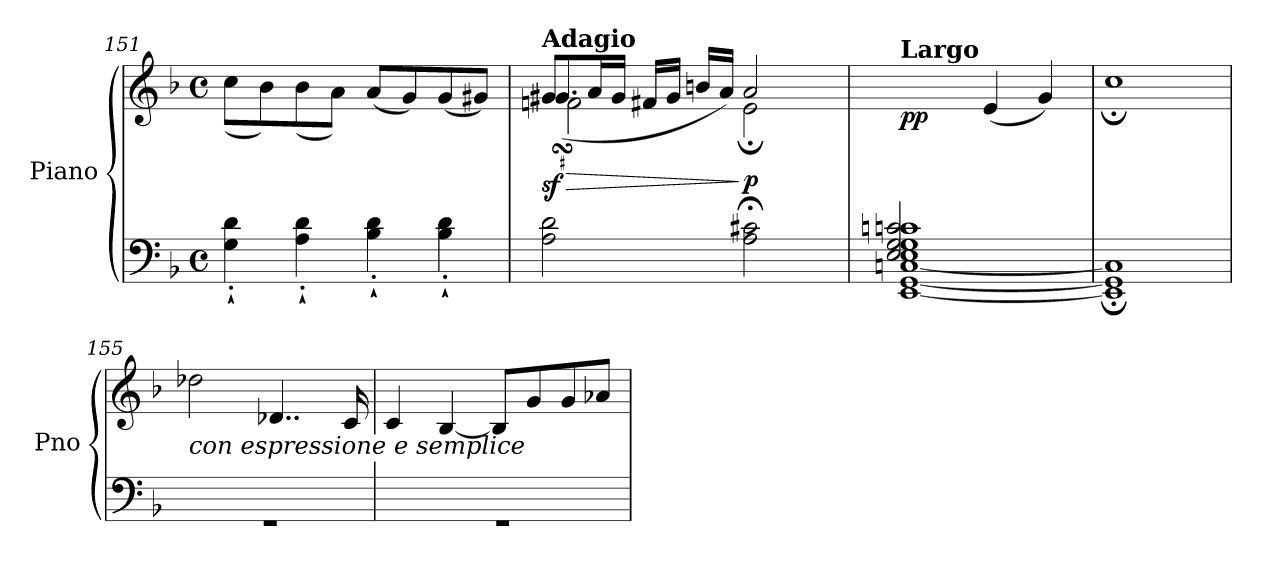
**kern	**kern	**dynam
*part1	*part1	*part1
*staff2	*staff1	*staff1/2
*I"Piano	*	*
*I'Pno	*	*
*clefF4	*clefG2	*
*k[b-]	*k[b-]	*
*M4/4	*M4/4	*
*met(c)	*met(c)	*
=151	=151	=151
*^	*^	*
1ryy	4G\'` 4d\'`	1ryy	(>8cc\L	.
.	.	.	8b-\)	.
.	4A\'` 4d\'`	.	(>8b-\	.
.	.	.	8a\J)	.
.	4B-\'` 4d\'`	.	(<8a/L	.
.	.	.	8g/)	.
.	4B-\'` 4d\'`	.	(<8g/	.
.	.	.	8g#X/J)	.
*v	*v	*	*	*
=152	=152	=152	=152
!	!LO:TX:a:B:t=Adagio	!	!
!	!	!	!LO:HP:b
*	*	*^	*
!	!	!	!	!LO:DY:n=1:b
2A\ 2d\	8g#XL	(>4.g#sSsS/	2fn\	> sf
.	16aL	.	.	.
.	16g#JJ	.	.	.
.	16f#XLL	.	.	.
.	16g#JJ	.	.	.
.	2ryy	16bn/LL	.	.
.	.	16a/JJ)	.	.
!	!	!	!	!LO:DY:n=2:b
2A\; 2c#X\;	.	2a;</	2e\	] p
.	8ryy	.	.	.
*	*	*v	*v	*
=153	=153	=153	=153
*^	*	*	*
*	*^	*	*	*
!	!	!	!LO:TX:a:B:t=Largo	!	!
!	!	!	!	!	!LO:DY:b
1ryy	[1EE [1GG [1Cn 1E 1G 1cn	2E/ 2G/ 2cn/	1ryy	2ryy	pp
.	.	2ryy	.	(<4e/	.
.	.	.	.	4g/)	.
*	*v	*v	*	*	*
=154	=154	=154	=154	=154
1ryy	1EE]; 1GG]; 1C];	1ryy	1cc;<	.
!!LO:LB:g=z	!!
=155	=155	=155	=155	=155
!	!	!LO:TX:b:i:t=con espressione e semplice	!	!
1ryy	1r	1ryy	2dd-X\	.
.	.	.	4..d-X/	.
.	.	.	16c/	.
=156	=156	=156	=156	=156
1ryy	1r	1ryy	4c/	.
.	.	.	[4B-/	.
.	.	.	8B-/L]	.
.	.	.	8g/	.
.	.	.	8g/	.
.	.	.	8a-X/J	.
*v	*v	*	*	*
*	*v	*v	*
=	=	=
*-	*-	*-
